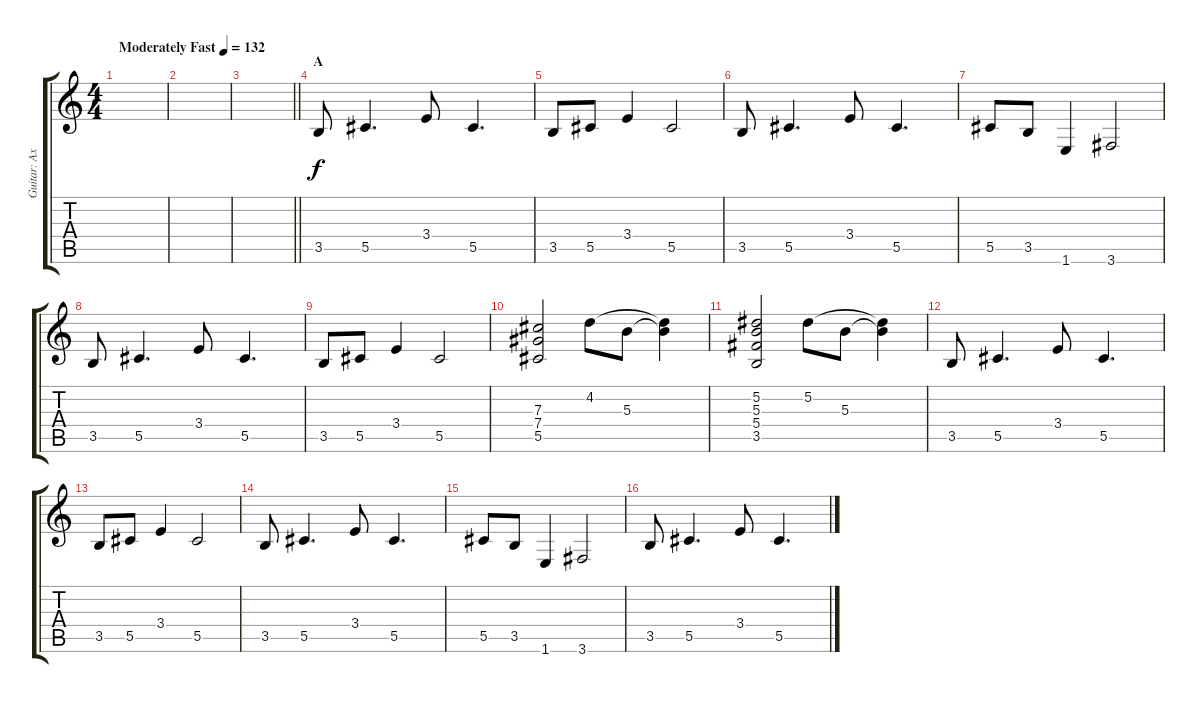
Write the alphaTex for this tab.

\track ("Guitar: Axel" "Guitar: Ax") {instrument overdrivenguitar}
\staff {score tabs}
\tuning (Eb4 Bb3 Gb3 Db3 Ab2 Eb2) {hide}
\ts (4 4)
\tempo (132 "Moderately Fast")
\clef g2
\ks c
|
|
\barLineRight lightlight
|
\section ("" "A")
3.5.8 5.5.4{d} 3.4.8 5.5.4{d} |
3.5.8 5.5.8 3.4.4 5.5.2 |
3.5.8 5.5.4{d} 3.4.8 5.5.4{d} |
5.5.8 3.5.8 1.6.4 3.6.2 |
3.5.8 5.5.4{d} 3.4.8 5.5.4{d} |
3.5.8 5.5.8 3.4.4 5.5.2 |
(7.3 7.4 5.5).2 4.2.8 5.3.8 (4.2{t} 5.3{t}).4 |
(5.2 5.3 5.4 3.5).2 5.2.8 5.3.8 (5.2{t} 5.3{t}).4 |
3.5.8 5.5.4{d} 3.4.8 5.5.4{d} |
3.5.8 5.5.8 3.4.4 5.5.2 |
3.5.8 5.5.4{d} 3.4.8 5.5.4{d} |
5.5.8 3.5.8 1.6.4 3.6.2 |
3.5.8 5.5.4{d} 3.4.8 5.5.4{d}
